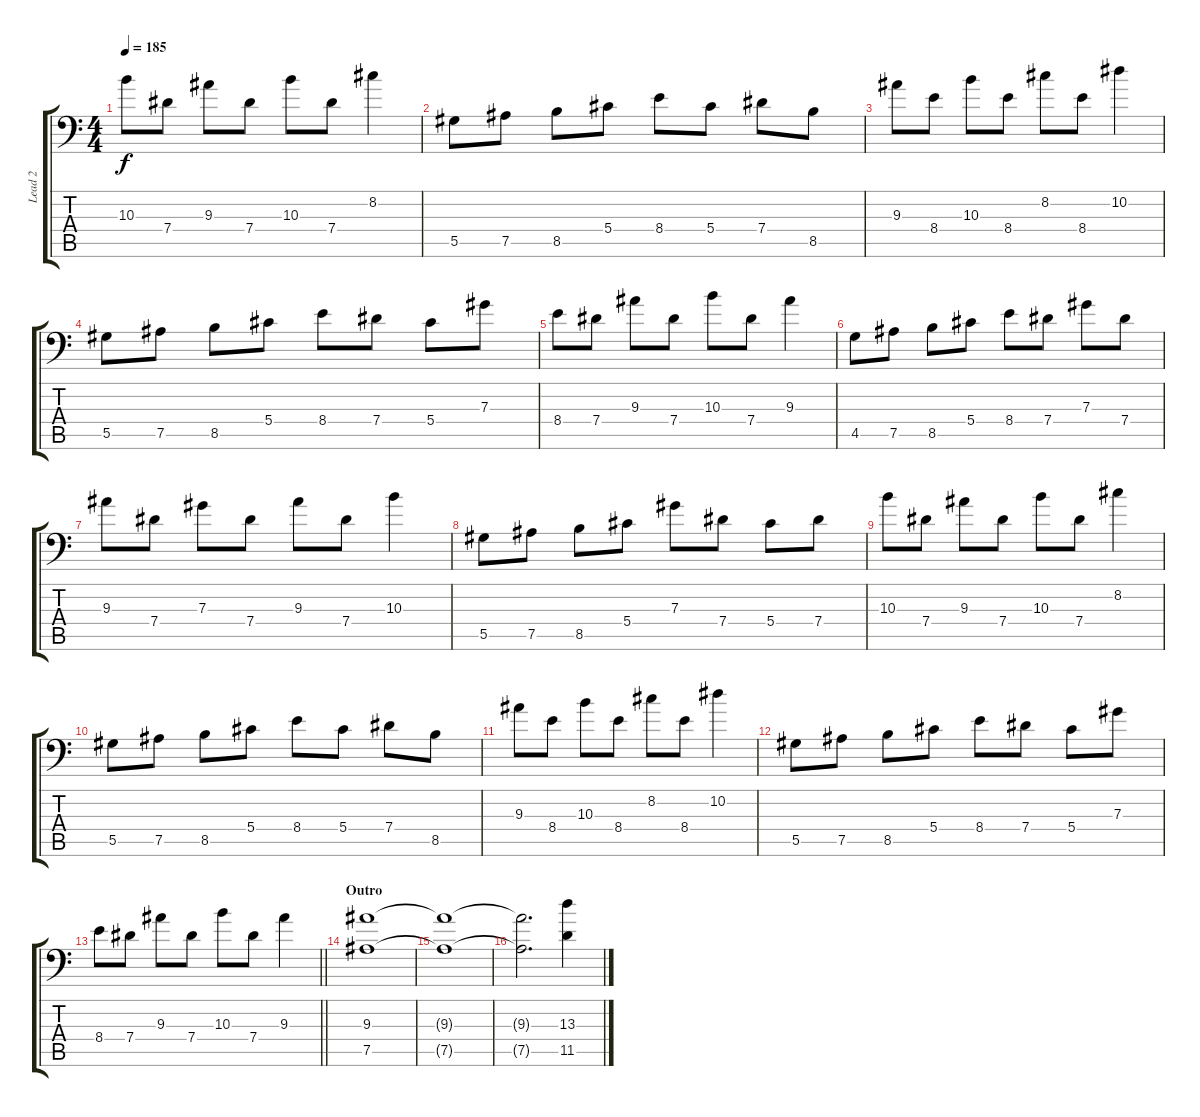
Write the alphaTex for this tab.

\track ("Lead 2" "Lead 2") {instrument overdrivenguitar}
\staff {score tabs}
\tuning (Bb3 F3 Db3 Ab2 Eb2 Bb1) {hide}
\ts (4 4)
\tempo 185
\clef f4
\ks c
10.3.8{dy f} 7.4.8 9.3.8 7.4.8 10.3.8 7.4.8 8.2.4 |
5.5.8 7.5.8 8.5.8 5.4.8 8.4.8 5.4.8 7.4.8 8.5.8 |
9.3.8 8.4.8 10.3.8 8.4.8 8.2.8 8.4.8 10.2.4 |
5.5.8 7.5.8 8.5.8 5.4.8 8.4.8 7.4.8 5.4.8 7.3.8 |
8.4.8 7.4.8 9.3.8 7.4.8 10.3.8 7.4.8 9.3.4 |
4.5.8 7.5.8 8.5.8 5.4.8 8.4.8 7.4.8 7.3.8 7.4.8 |
9.3.8 7.4.8 7.3.8 7.4.8 9.3.8 7.4.8 10.3.4 |
5.5.8 7.5.8 8.5.8 5.4.8 7.3.8 7.4.8 5.4.8 7.4.8 |
10.3.8 7.4.8 9.3.8 7.4.8 10.3.8 7.4.8 8.2.4 |
5.5.8 7.5.8 8.5.8 5.4.8 8.4.8 5.4.8 7.4.8 8.5.8 |
9.3.8 8.4.8 10.3.8 8.4.8 8.2.8 8.4.8 10.2.4 |
5.5.8 7.5.8 8.5.8 5.4.8 8.4.8 7.4.8 5.4.8 7.3.8 |
\barLineRight lightlight
8.4.8 7.4.8 9.3.8 7.4.8 10.3.8 7.4.8 9.3.4 |
\section ("" "Outro")
(9.3 7.5).1 |
(9.3{t} 7.5{t}).1 |
(9.3{t} 7.5{t}).2{d} (13.3 11.5).4
